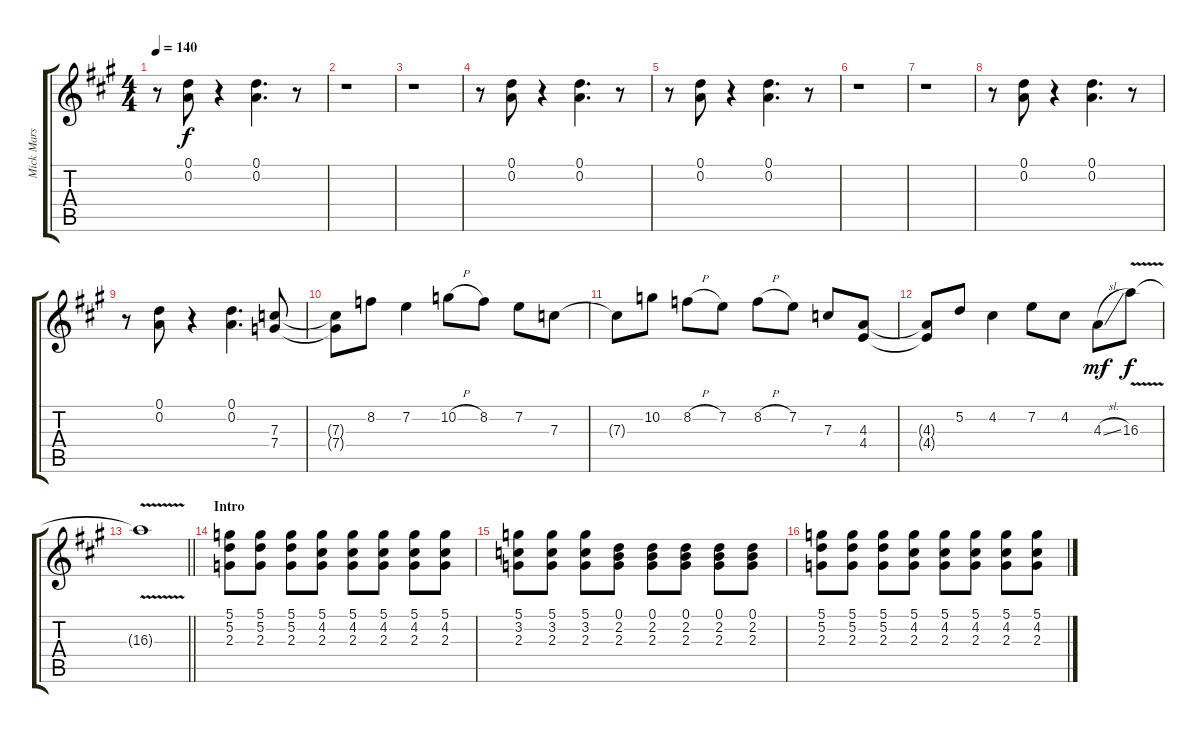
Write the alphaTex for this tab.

\track ("Mick Mars - Rhytm Guitar I" "Mick Mars ") {instrument distortionguitar}
\staff {score tabs}
\tuning (D4 A3 F3 C3 G2 D2) {hide}
\ts (4 4)
\tempo 140
\clef g2
\ks a
r.8{dy f} (0.1 0.2).8 r.4 (0.1 0.2).4{d} r.8 |
r.1 |
r.1 |
r.8 (0.1 0.2).8 r.4 (0.1 0.2).4{d} r.8 |
r.8 (0.1 0.2).8 r.4 (0.1 0.2).4{d} r.8 |
r.1 |
r.1 |
r.8 (0.1 0.2).8 r.4 (0.1 0.2).4{d} r.8 |
r.8 (0.1 0.2).8 r.4 (0.1 0.2).4{d} (7.3 7.4).8 |
(7.3{t} 7.4{t}).8 8.2.8 7.2.4 10.2{h}.8 8.2.8 7.2.8 7.3.8 |
7.3{t}.8 10.2.8 8.2{h}.8 7.2.8 8.2{h}.8 7.2.8 7.3.8 (4.3 4.4).8 |
(4.3{t} 4.4{t}).8 5.2.8 4.2.4 7.2.8 4.2.8 4.3{sl}.8{dy mf} 16.3{v}.8{dy f} |
\barLineRight lightlight
16.3{t}.1 |
\section ("" "Intro")
(5.1 5.2 2.3).8 (5.1 5.2 2.3).8 (5.1 5.2 2.3).8 (5.1 4.2 2.3).8 (5.1 4.2 2.3).8 (5.1 4.2 2.3).8 (5.1 4.2 2.3).8 (5.1 4.2 2.3).8 |
(5.1 3.2 2.3).8 (5.1 3.2 2.3).8 (5.1 3.2 2.3).8 (0.1 2.2 2.3).8 (0.1 2.2 2.3).8 (0.1 2.2 2.3).8 (0.1 2.2 2.3).8 (0.1 2.2 2.3).8 |
(5.1 5.2 2.3).8 (5.1 5.2 2.3).8 (5.1 5.2 2.3).8 (5.1 4.2 2.3).8 (5.1 4.2 2.3).8 (5.1 4.2 2.3).8 (5.1 4.2 2.3).8 (5.1 4.2 2.3).8
